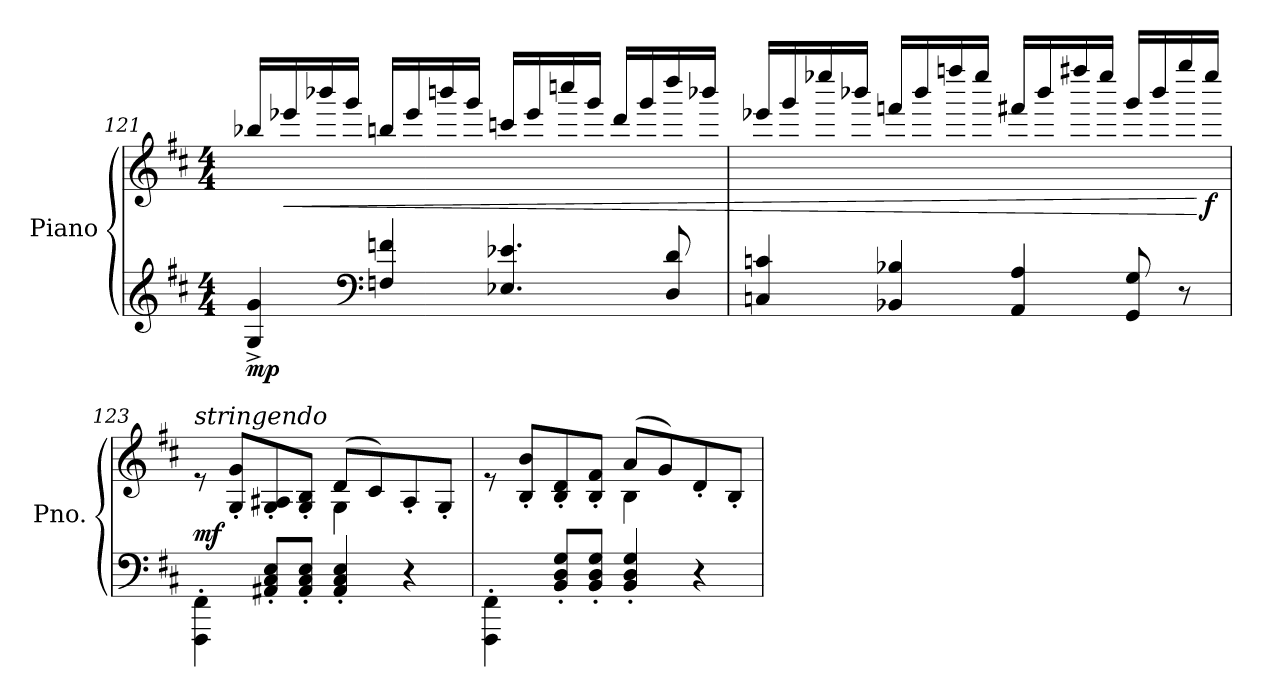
**kern	**kern	**dynam
*part1	*part1	*part1
*staff2	*staff1	*staff1/2
*I"Piano	*	*
*I'Pno.	*	*
!!LO:LB:g=z
*clefG2	*clefG2	*
*k[f#c#]	*k[f#c#]	*
*M4/4	*M4/4	*
=121	=121	=121
!	!	!LO:DY:b=2
4G/^ 4g/^	16bb-X/LL	mp
!	!	!LO:HP:b
.	16eee-X/	<
.	16bbb-X/	.
.	16ggg/JJ	.
*clefF4	*	*
*	*MM210	*
4Fn/ 4fn/	16bbn/LL	.
.	16eee-/	.
.	16bbbn/	.
.	16ggg/JJ	.
4.E-X/ 4.e-X/	16cccn/LL	.
.	16eee-/	.
.	16ccccn/	.
.	16ggg/JJ	.
.	16ddd/LL	.
.	16ggg/	.
8D/ 8d/	16dddd/	.
.	16bbb-X/JJ	.
=122	=122	=122
4Cn/ 4cn/	16eee-X/LL	.
.	16ggg/	.
.	16eeee-X/	.
.	16bbb-X/JJ	.
4BB-X/ 4B-X/	16fffn/LL	.
.	16bbb-/	.
.	16ffffn/	.
.	16eeee-/JJ	.
4AA/ 4A/	16fff#X/LL	.
.	16bbb-/	.
.	16ffff#X/	.
.	16eeee-/JJ	.
8GG/ 8G/	16ggg/LL	.
.	16bbb-/	.
8r	16gggg/	.
!	!	!LO:DY:n=1:b
.	16eeee-/JJ	[ f
!!LO:LB:g=z
=123	=123	=123
*	*MM230	*
*	*^	*
!	!LO:TX:a:i:t=stringendo	!	!
!	!	!	!LO:DY:b
4FFF#\' 4FF#\'	8re	2ryy	mf
.	8G/' 8g/'L	.	.
8AA#X/' 8C#/' 8E/'L	8G/' 8A#X/'	.	.
8AA#/' 8C#/' 8E/'J	8G/' 8B/'J	.	.
4AA#/' 4C#/' 4E/'	(>8d/L	4G\	.
.	8c#/)	.	.
4r	8A#'/	4ryy	.
.	8G'/J	.	.
=124	=124	=124	=124
*	*MM235	*	*
4FFF#\' 4FF#\'	8re	2ryy	.
.	8B/' 8b/'L	.	.
8BB/' 8D/' 8G/'L	8B/' 8d/'	.	.
8BB/' 8D/' 8G/'J	8B/' 8f#/'J	.	.
4BB/' 4D/' 4G/'	(>8a/L	4B\	.
.	8g/)	.	.
4r	8d'/	4ryy	.
.	8B'/J	.	.
*	*v	*v	*
=	=	=
*-	*-	*-
